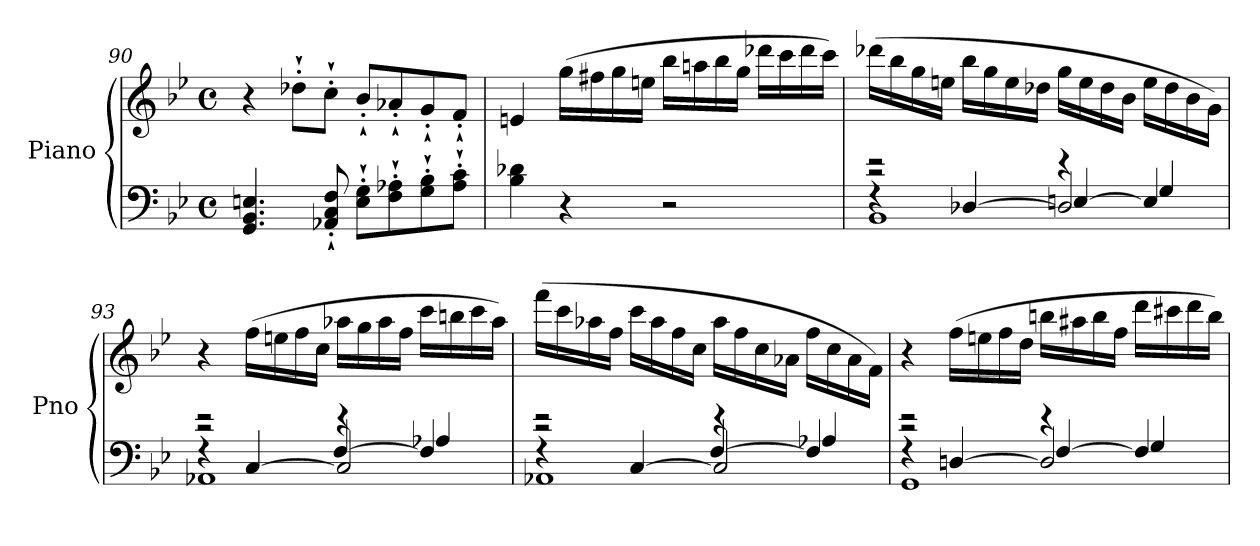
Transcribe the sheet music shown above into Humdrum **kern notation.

**kern	**kern
*part1	*part1
*staff2	*staff1
*I"Piano	*
*I'Pno	*
*clefF4	*clefG2
*k[b-e-]	*k[b-e-]
*B-:	*B-:
*M4/4	*M4/4
*met(c)	*met(c)
=90	=90
4.GG/ 4.BB-/ 4.En/	4r
.	8dd-X'`\L
8AA-X/'` 8C/'` 8F/'`	8cc'`\J
8E\'` 8G\'`L	8b-'`/L
8F\'` 8A-X\'`	8a-X'`/
8G\'` 8B-\'`	8g'`/
8A-\'` 8c\'`J	8f'`/J
=91	=91
4B-\ 4d-X\	4en/
4r	(>16gg\LL
.	16ff#X\
.	16gg\
.	16een\JJ
2r	16bb-\LL
.	16aan\
.	16bb-\
.	16gg\JJ
.	16ddd-X\LL
.	16ccc\
.	16ddd-\
.	16ccc\JJ)
=92	=92
*^	*
*	*^	*
*	*	*^	*
4rF	1BB-	2re	2rc	(>16ddd-X\LL
.	.	.	.	16bb-\
.	.	.	.	16gg\
.	.	.	.	16een\JJ
[4D-X/	.	.	.	16bb-\LL
.	.	.	.	16gg\
.	.	.	.	16ee\
.	.	.	.	16dd-X\JJ
2D-/]	.	[4En/	4re	16gg\LL
.	.	.	.	16ee\
.	.	.	.	16dd-\
.	.	.	.	16b-\JJ
.	.	4E/]	4G/	16ee\LL
.	.	.	.	16dd-\
.	.	.	.	16b-\
.	.	.	.	16g\JJ)
=93	=93	=93	=93	=93
4rF	1AA-X	2re	2rc	4r
[4C/	.	.	.	(>16ff\LL
.	.	.	.	16een\
.	.	.	.	16ff\
.	.	.	.	16cc\JJ
2C/]	.	[4F/	4re	16aa-X\LL
.	.	.	.	16gg\
.	.	.	.	16aa-\
.	.	.	.	16ff\JJ
.	.	4F/]	4A-X/	16ccc\LL
.	.	.	.	16bbn\
.	.	.	.	16ccc\
.	.	.	.	16aa-\JJ)
=94	=94	=94	=94	=94
4rF	1AA-X	2re	2rc	(>16fff\LL
.	.	.	.	16ccc\
.	.	.	.	16aa-X\
.	.	.	.	16ff\JJ
[4C/	.	.	.	16ccc\LL
.	.	.	.	16aa-\
.	.	.	.	16ff\
.	.	.	.	16cc\JJ
2C/]	.	[4F/	4re	16aa-\LL
.	.	.	.	16ff\
.	.	.	.	16cc\
.	.	.	.	16a-X\JJ
.	.	4F/]	4A-X/	16ff\LL
.	.	.	.	16cc\
.	.	.	.	16a-\
.	.	.	.	16f\JJ)
=95	=95	=95	=95	=95
4rF	1GG	2re	2rc	4r
[4Dn/	.	.	.	(>16ff\LL
.	.	.	.	16een\
.	.	.	.	16ff\
.	.	.	.	16dd\JJ
2D/]	.	[4F/	4re	16bbn\LL
.	.	.	.	16aa#X\
.	.	.	.	16bb\
.	.	.	.	16ff\JJ
.	.	4F/]	4G/	16ddd\LL
.	.	.	.	16ccc#X\
.	.	.	.	16ddd\
.	.	.	.	16bb\JJ)
*v	*v	*v	*v	*
=	=
*-	*-
